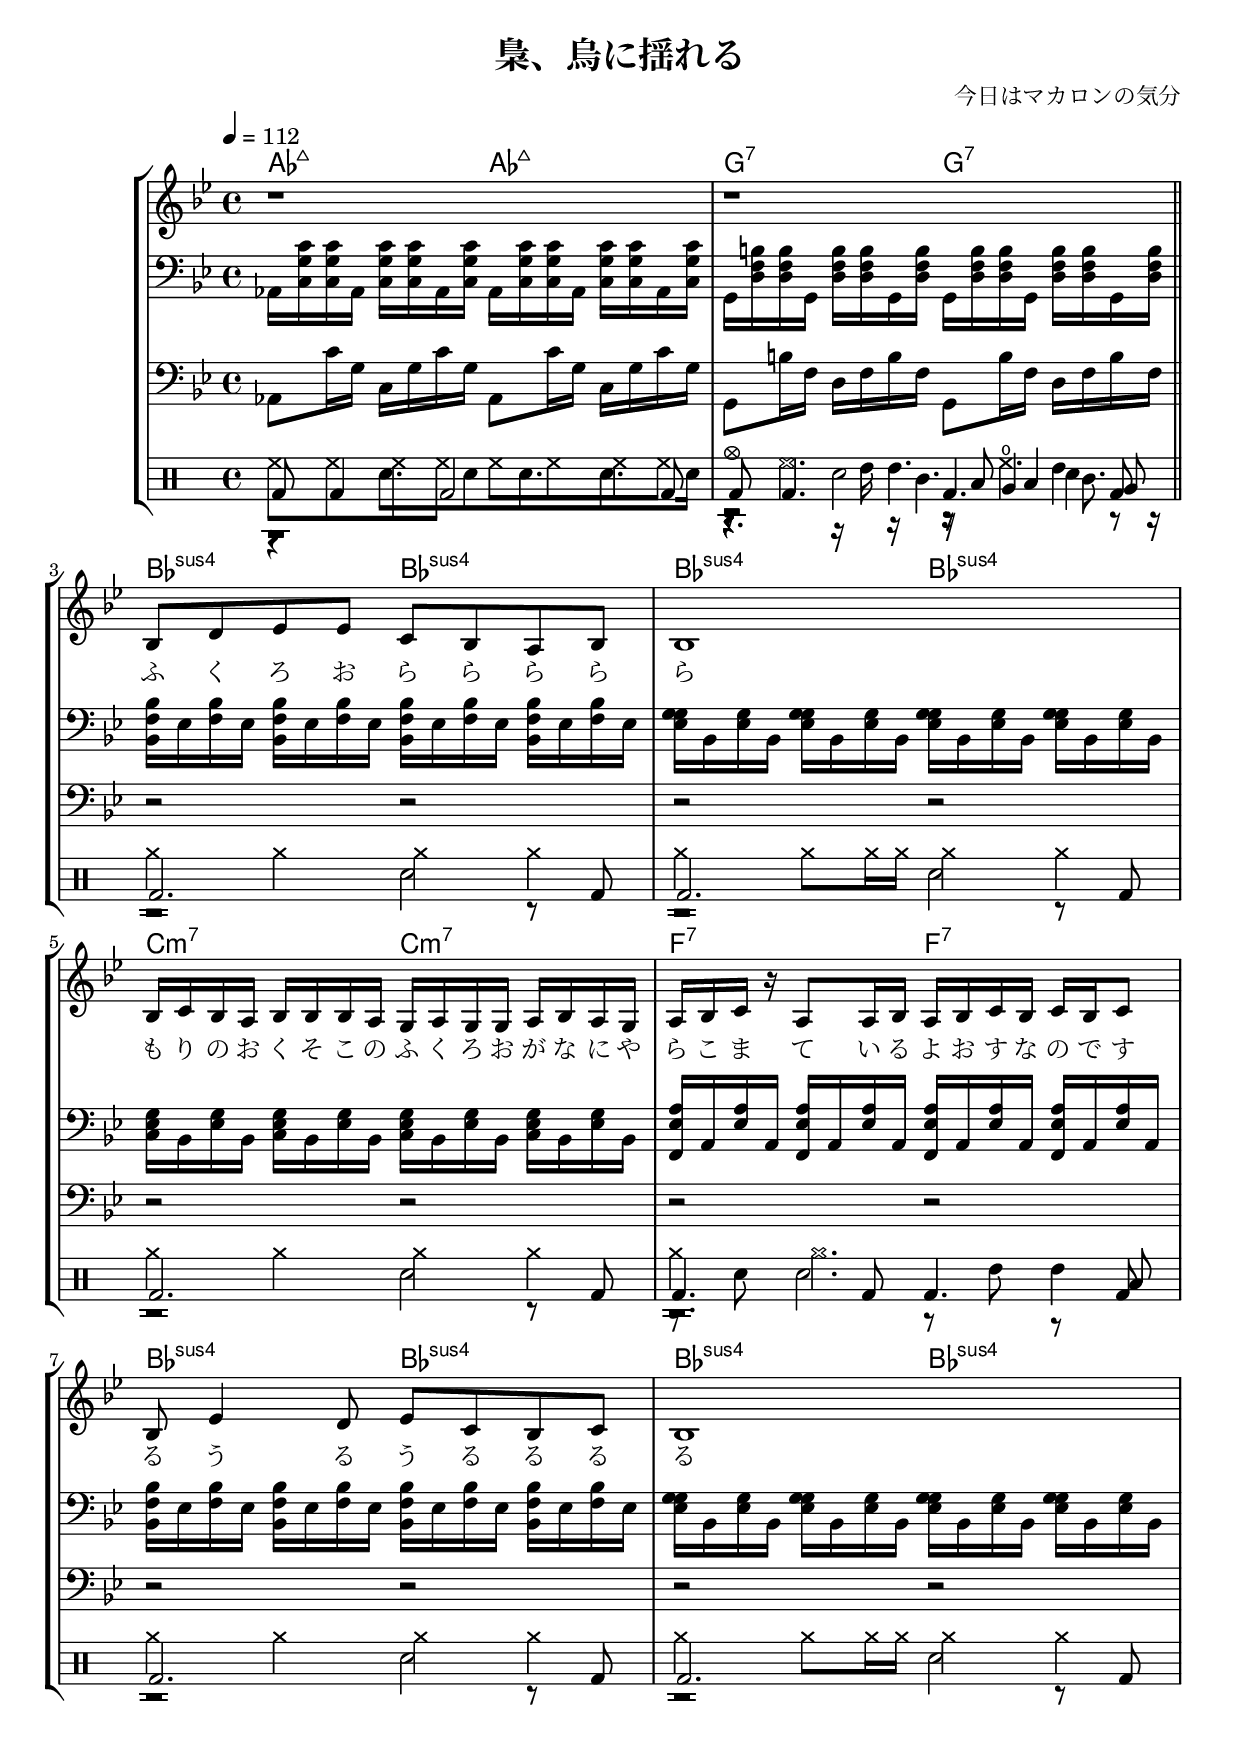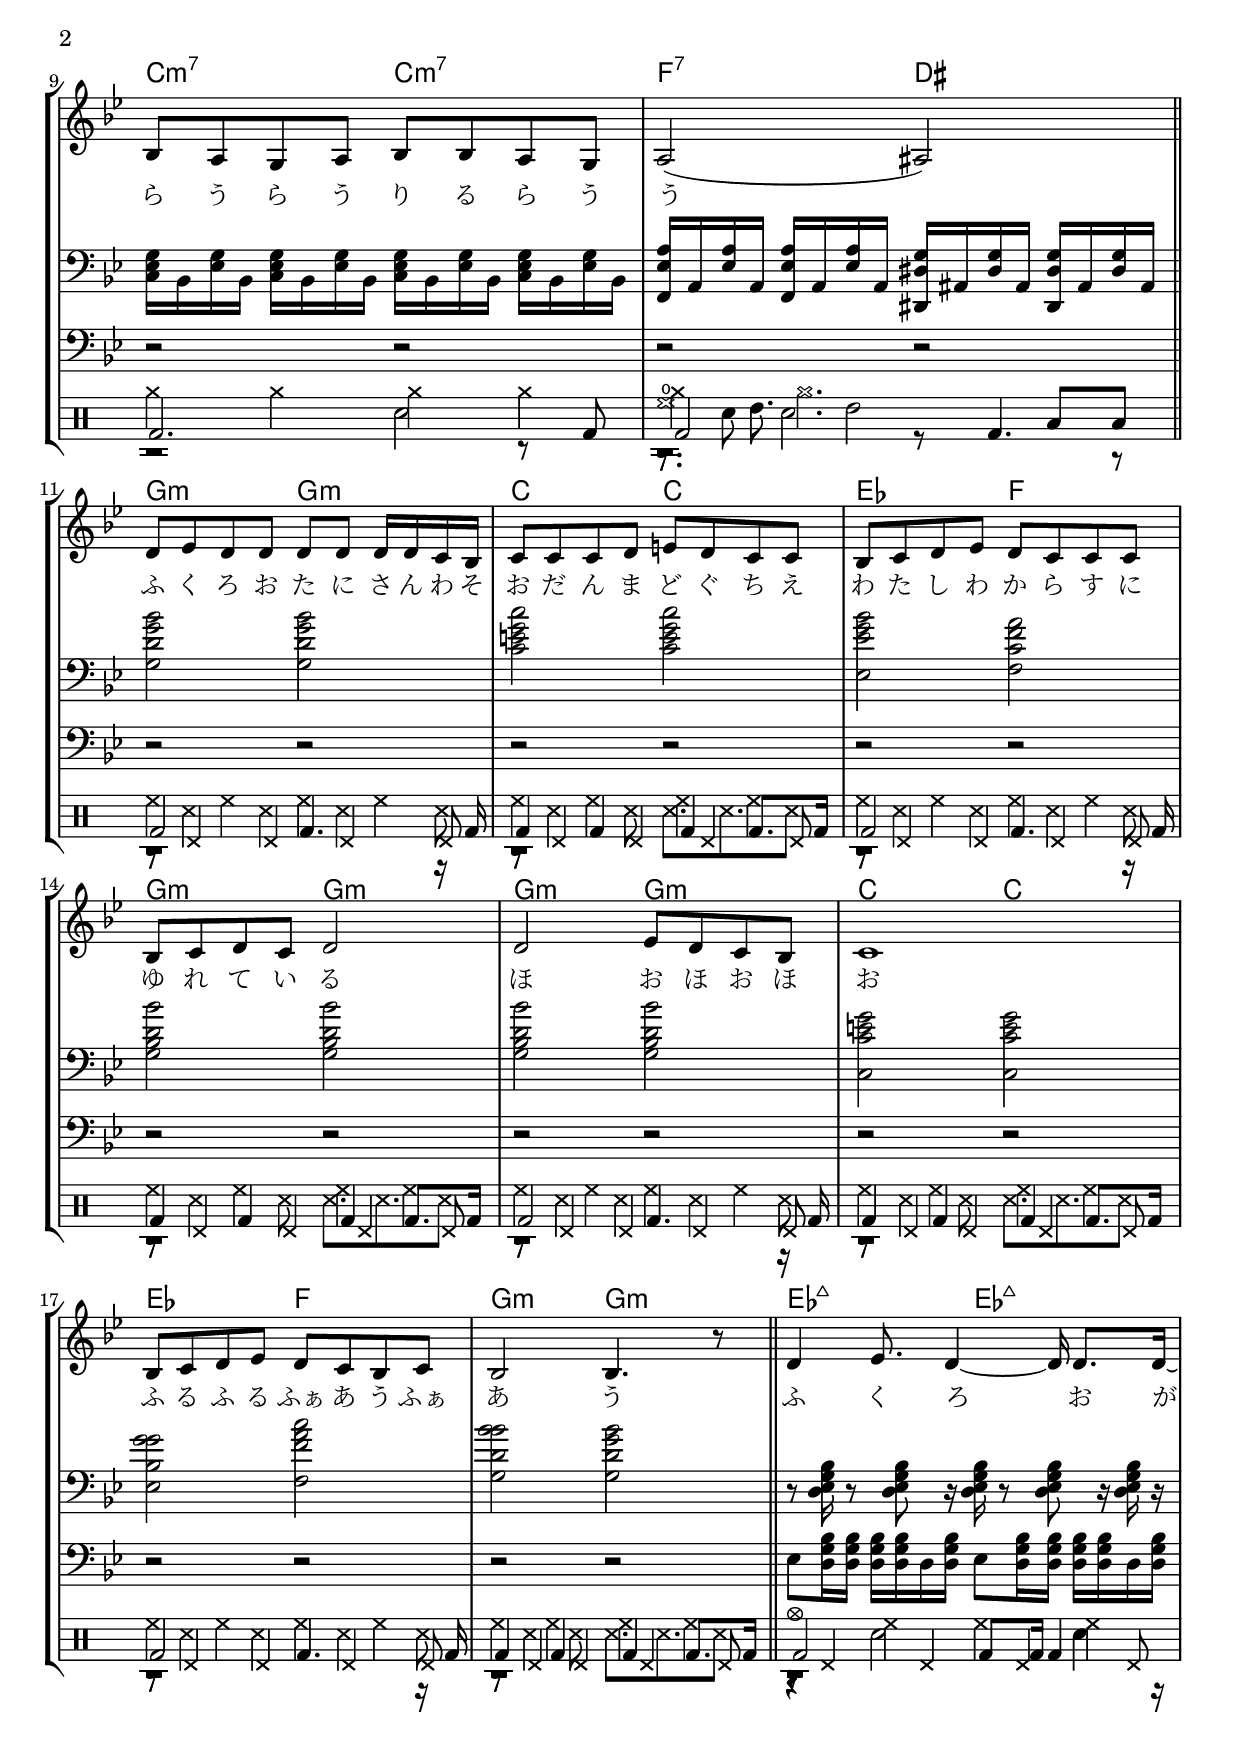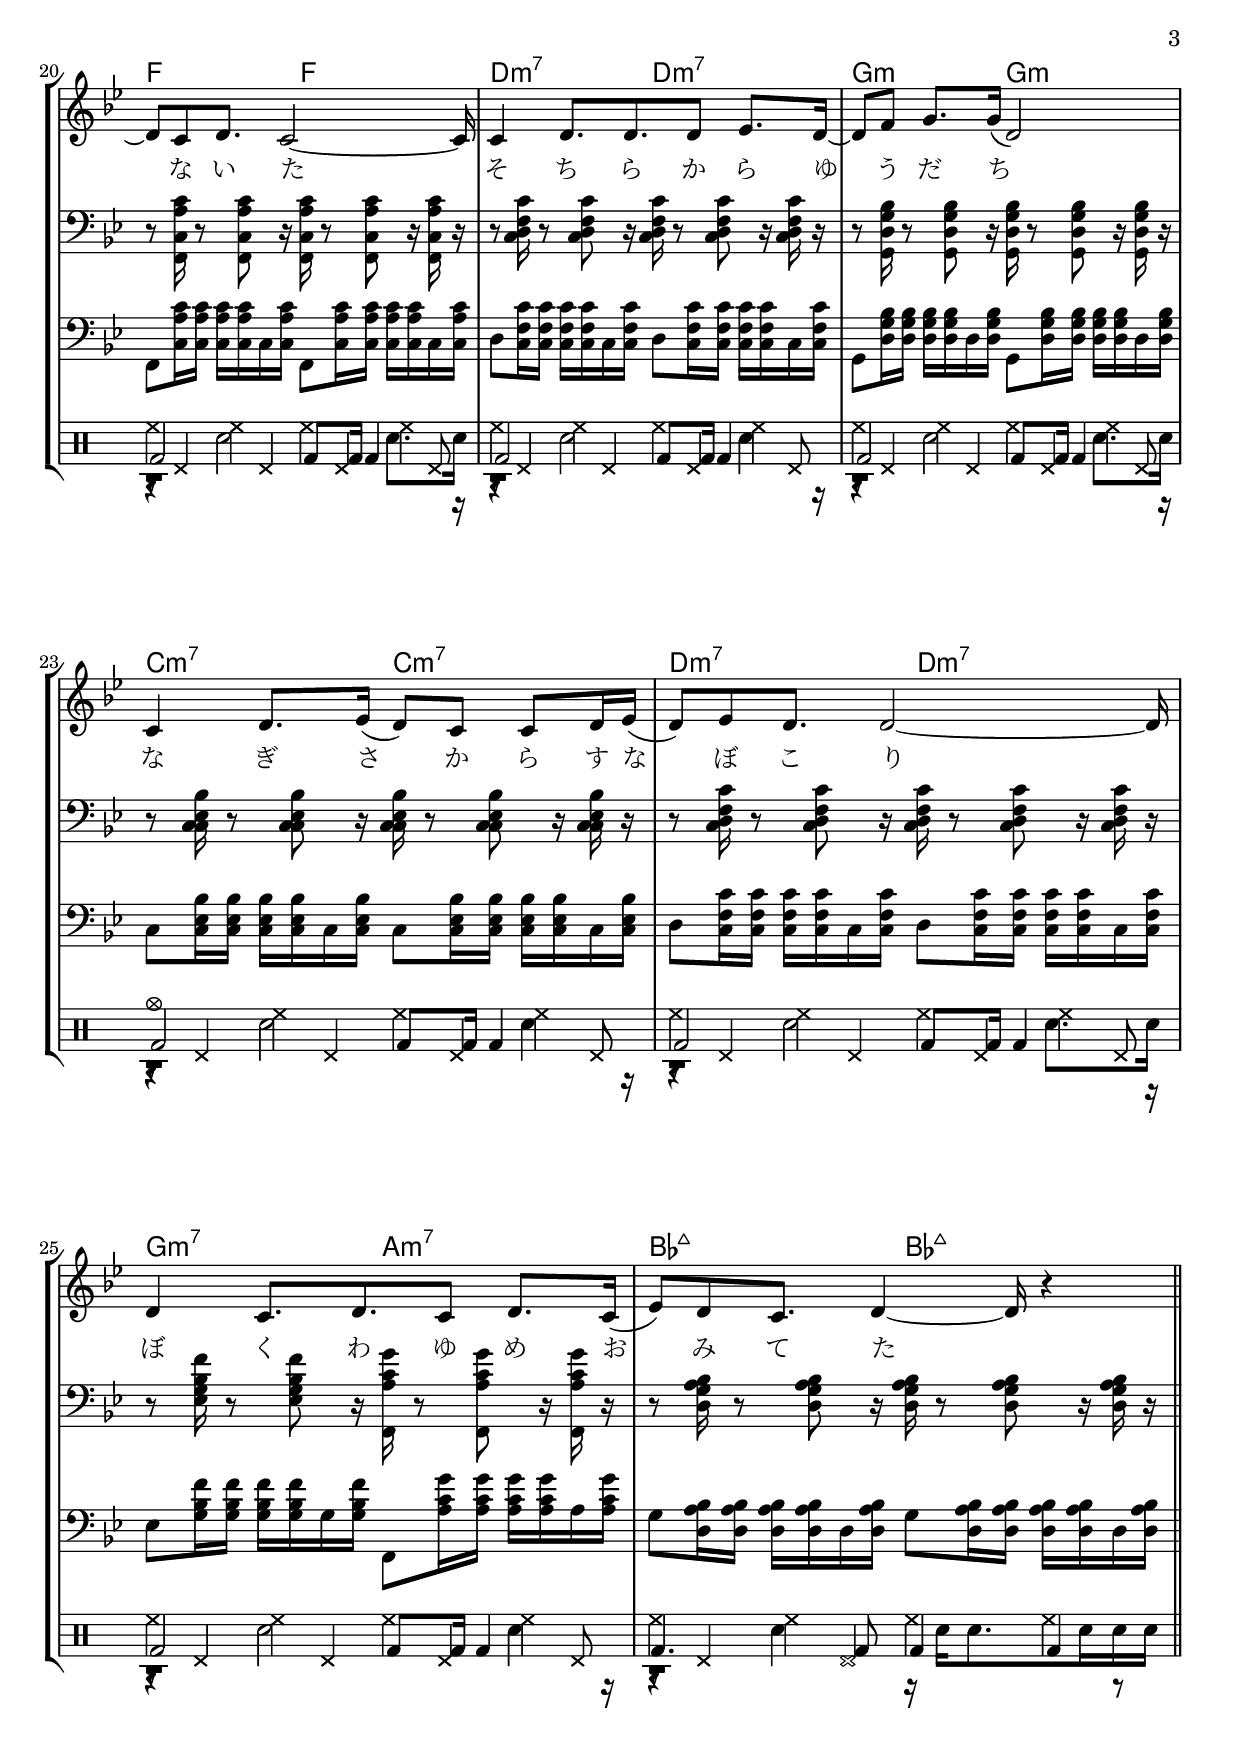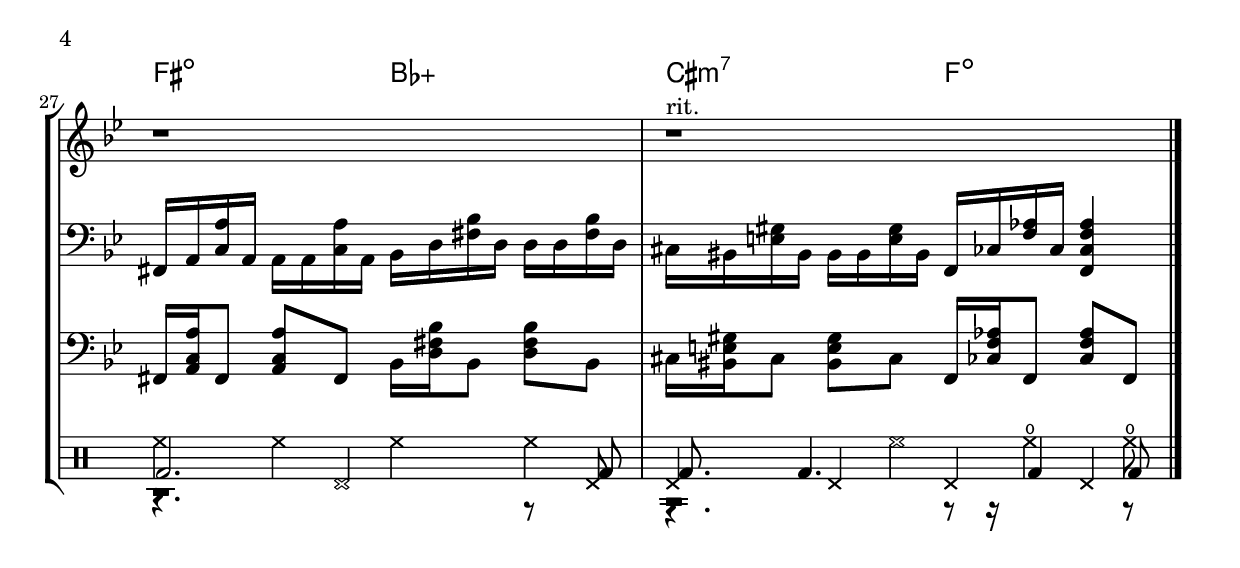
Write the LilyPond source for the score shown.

\version "2.12.1"

\header {
	title = \markup {梟、烏に揺れる}
	composer = \markup \center-column {今日はマカロンの気分}
}

harmony = \chordmode {
	as2:maj7 as:maj7 g:7 g:7 

	bes:sus4 bes:sus4 bes:sus4 bes:sus4 c:min7 c:min7 f:7 f:7 bes:sus4 bes:sus4 bes:sus4 bes:sus4 c:min7 c:min7 f:7 dis 

	g:m g:m c c es f g:m g:m g:m g:m c c es f g:m g:m 

	es:maj7 es:maj7 f f d:min7 d:min7 g:m g:m c:min7 c:min7 d:min7 d:min7 g:min7 a:m7 bes:maj7 bes:maj7 

	fis:dim bes:aug cis:min7 f:dim 
}

melody = {
	\key bes \major
	\tempo 4 = 112
	r1 | r1   
	\set Staff.midiInstrument = #"mmi0.34"
	bes8  d'8  es'8  es'8  c'8  bes8  a8  bes8 
	bes1 
	bes16  c'16  bes16  a16  bes16  bes16  bes16  a16  g16  a16  g16  g16  a16  bes16  a16  g16 
	a16  bes16  c'16  r16  a8  a16  bes16  a16  bes16  c'16  bes16  c'16  bes16  c'8 
	bes8  es'4  d'8  es'8  c'8  bes8  c'8 
	bes1 
	bes8  a8  g8  a8  bes8  bes8  a8  g8 
	a2  (ais2)
	\set Staff.midiInstrument = #"mmi0.34"
	d'8  es'8  d'8  d'8  d'8  d'8  d'16  d'16  c'16  bes16 
	c'8  c'8  c'8  d'8  e'8  d'8  c'8  c'8 
	bes8  c'8  d'8  es'8  d'8  c'8  c'8  c'8 
	bes8  c'8  d'8  c'8  d'2 
	d'2  es'8  d'8  c'8  bes8 
	c'1 
	bes8  c'8  d'8  es'8  d'8  c'8  bes8  c'8 
	bes2  bes4.  	r8 	\set Staff.midiInstrument = #"mmi0.34"
	 d'4  es'8.  d'4~d'16  d'8.  d'16~ 
	d'8  c'8  d'8.  c'2~c'16 
	c'4  d'8.  d'8.  d'8  es'8.  d'16~ 
	d'8  f'8  g'8.  g'16  (d'2) 
	c'4  d'8.  es'16  (d'8)  c'8  c'8  d'16  es'16 
	(d'8)  es'8  d'8.  d'2~d'16 
	d'4  c'8.  d'8.  c'8  d'8.  c'16 
	(es'8)  d'8  c'8.  d'4~d'16  	r4 	r1 | r1^"rit." \bar "|."
}

words = \lyricmode {
	
	ふ  く  ろ  お  ら  ら  ら  ら  ら  も  り  の  お  く  そ  こ  の  ふ  く  ろ  お  が  な  に  や  ら  こ  ま  て  い  る  よ  お  す  な  の  で  す  る  う  る  う  る  る  る  る  ら  う  ら  う  り  る  ら  う  う  
	ふ  く  ろ  お  た  に  さ  ん  わ  そ  お  だ  ん  ま  ど  ぐ  ち  え  わ  た  し  わ  か  ら  す  に  ゆ  れ  て  い  る  ほ  お  ほ  お  ほ  お  ふ  る  ふ  る  ふぁ  あ  う  ふぁ  あ  う  
	ふ  く  ろ  お  が  な  い  た  そ  ち  ら  か  ら  ゆ  う  だ  ち  な  ぎ  さ  か  ら  す  な  ぼ  こ  り  ぼ  く  わ  ゆ  め  お  み  て  た  
	
}

tempochange = {
	\tempo 4 = 112
	r1 | r1 \bar "||"
	\tempo 4 = 112
	r1 | r1 | r1 | r1 | r1 | r1 | r1 | r1 \bar "||"
	\tempo 4 = 112
	r1 | r1 | r1 | r1 | r1 | r1 | r1 | r1 \bar "||"
	\tempo 4 = 112
	r1 | r1 | r1 | r1 | r1 | r1 | r1 | r1 \bar "||"
	\tempo 4 = 112
	r1 | \tempo 4 = 84 r2 \tempo 4 = 74 r2 \bar "|."
}

mainacc = {
	\clef bass
	\set Staff.midiInstrument = #"Accordion"
	\key bes \major
	\tempo 4 = 112
	as,16 <c g c'>16 <c g c'>16 as,16   <c g c'>16 <c g c'>16 as,16 <c g c'>16
	as,16 <c g c'>16 <c g c'>16 as,16   <c g c'>16 <c g c'>16 as,16 <c g c'>16
	g,16 <d f b>16 <d f b>16 g,16   <d f b>16 <d f b>16 g,16 <d f b>16
	g,16 <d f b>16 <d f b>16 g,16   <d f b>16 <d f b>16 g,16 <d f b>16
	\bar "||"

	\set Staff.midiInstrument = #"Electric Grand"
	<bes, f bes>16 es16 <f bes>16 es16   <bes, f bes>16 es16 <f bes>16 es16
	<bes, f bes>16 es16 <f bes>16 es16   <bes, f bes>16 es16 <f bes>16 es16
	<g es g>16 bes,16 <es g>16 bes,16   <g es g>16 bes,16 <es g>16 bes,16
	<g es g>16 bes,16 <es g>16 bes,16   <g es g>16 bes,16 <es g>16 bes,16
	<c es g>16 bes,16 <es g>16 bes,16   <c es g>16 bes,16 <es g>16 bes,16
	<c es g>16 bes,16 <es g>16 bes,16   <c es g>16 bes,16 <es g>16 bes,16
	<f, es a>16 a,16 <es a>16 a,16   <f, es a>16 a,16 <es a>16 a,16
	<f, es a>16 a,16 <es a>16 a,16   <f, es a>16 a,16 <es a>16 a,16
	<bes, f bes>16 es16 <f bes>16 es16   <bes, f bes>16 es16 <f bes>16 es16
	<bes, f bes>16 es16 <f bes>16 es16   <bes, f bes>16 es16 <f bes>16 es16
	<g es g>16 bes,16 <es g>16 bes,16   <g es g>16 bes,16 <es g>16 bes,16
	<g es g>16 bes,16 <es g>16 bes,16   <g es g>16 bes,16 <es g>16 bes,16
	<c es g>16 bes,16 <es g>16 bes,16   <c es g>16 bes,16 <es g>16 bes,16
	<c es g>16 bes,16 <es g>16 bes,16   <c es g>16 bes,16 <es g>16 bes,16
	<f, es a>16 a,16 <es a>16 a,16   <f, es a>16 a,16 <es a>16 a,16
	<dis, dis g>16 ais,16 <dis g>16 ais,16   <dis, dis g>16 ais,16 <dis g>16 ais,16
	\bar "||"

	\set Staff.midiInstrument = #"Electric Grand"
	<g d' g' bes'>2
	<g d' g' bes'>2
	<c' e' g' c''>2
	<c' e' g' c''>2
	<es es' g' bes'>2
	<f c' f' a'>2
	<g bes d' bes'>2
	<g bes d' bes'>2
	<g bes d' bes'>2
	<g bes d' bes'>2
	<c c' e' g'>2
	<c c' e' g'>2
	<es bes g' g'>2
	<f f' a' c''>2
	<g d' bes' bes'>2
	<g d' g' bes'>2
	\bar "||"

	\set Staff.midiInstrument = #"Electric Guitar (jazz)"
	r8 <es d g bes>16 r8 <es d g bes>8 r16
	<es d g bes>16 r8      <es d g bes>8 r16 <es d g bes>16 r16
	r8 <f, c a c'>16 r8 <f, c a c'>8 r16
	<f, c a c'>16 r8      <f, c a c'>8 r16 <f, c a c'>16 r16
	r8 <d c f c'>16 r8 <d c f c'>8 r16
	<d c f c'>16 r8      <d c f c'>8 r16 <d c f c'>16 r16
	r8 <g, d g bes>16 r8 <g, d g bes>8 r16
	<g, d g bes>16 r8      <g, d g bes>8 r16 <g, d g bes>16 r16
	r8 <c c es bes>16 r8 <c c es bes>8 r16
	<c c es bes>16 r8      <c c es bes>8 r16 <c c es bes>16 r16
	r8 <d c f c'>16 r8 <d c f c'>8 r16
	<d c f c'>16 r8      <d c f c'>8 r16 <d c f c'>16 r16
	r8 <es g bes f'>16 r8 <es g bes f'>8 r16
	<f, a c' g'>16 r8      <f, a c' g'>8 r16 <f, a c' g'>16 r16
	r8 <g d a bes>16 r8 <g d a bes>8 r16
	<g d a bes>16 r8      <g d a bes>8 r16 <g d a bes>16 r16
	\bar "||"

	\set Staff.midiInstrument = #"Slap Bass 2"
	fis,16 a, <c a> a, a, a, <c a> a,
	bes,16 d <fis bes> d d d <fis bes> d
	cis16 bis, <e gis> bis, bis, bis, <e gis> bis,
	f,16 ces <f as> ces <f, ces f as>4
	\bar "|."
}

subacc = {
	\clef bass
	\set Staff.midiInstrument = #"Slap Bass 1"
	\key bes \major
	\tempo 4 = 112
	as,8 c'16 g16   c16 g16 c'16 g16
	as,8 c'16 g16   c16 g16 c'16 g16
	g,8 b16 f16   d16 f16 b16 f16
	g,8 b16 f16   d16 f16 b16 f16
	\bar "||"

	\set Staff.midiInstrument = #"Acoustic grand"
	r2
	r2
	r2
	r2
	r2
	r2
	r2
	r2
	r2
	r2
	r2
	r2
	r2
	r2
	r2
	r2
	\bar "||"

	\set Staff.midiInstrument = #"Acoustic grand"
	r2
	r2
	r2
	r2
	r2
	r2
	r2
	r2
	r2
	r2
	r2
	r2
	r2
	r2
	r2
	r2
	\bar "||"

	\set Staff.midiInstrument = #"Harmonica"
	es8 <d g bes>16 <d g bes>16   <d g bes>16 <d g bes>16   d16 <d g bes>16
	es8 <d g bes>16 <d g bes>16   <d g bes>16 <d g bes>16   d16 <d g bes>16
	f,8 <c a c'>16 <c a c'>16   <c a c'>16 <c a c'>16   c16 <c a c'>16
	f,8 <c a c'>16 <c a c'>16   <c a c'>16 <c a c'>16   c16 <c a c'>16
	d8 <c f c'>16 <c f c'>16   <c f c'>16 <c f c'>16   c16 <c f c'>16
	d8 <c f c'>16 <c f c'>16   <c f c'>16 <c f c'>16   c16 <c f c'>16
	g,8 <d g bes>16 <d g bes>16   <d g bes>16 <d g bes>16   d16 <d g bes>16
	g,8 <d g bes>16 <d g bes>16   <d g bes>16 <d g bes>16   d16 <d g bes>16
	c8 <c es bes>16 <c es bes>16   <c es bes>16 <c es bes>16   c16 <c es bes>16
	c8 <c es bes>16 <c es bes>16   <c es bes>16 <c es bes>16   c16 <c es bes>16
	d8 <c f c'>16 <c f c'>16   <c f c'>16 <c f c'>16   c16 <c f c'>16
	d8 <c f c'>16 <c f c'>16   <c f c'>16 <c f c'>16   c16 <c f c'>16
	es8 <g bes f'>16 <g bes f'>16   <g bes f'>16 <g bes f'>16   g16 <g bes f'>16
	f,8 <a c' g'>16 <a c' g'>16   <a c' g'>16 <a c' g'>16   a16 <a c' g'>16
	g8 <d a bes>16 <d a bes>16   <d a bes>16 <d a bes>16   d16 <d a bes>16
	g8 <d a bes>16 <d a bes>16   <d a bes>16 <d a bes>16   d16 <d a bes>16
	\bar "||"

	\set Staff.midiInstrument = #"Acoustic Guitar (steel)"
	fis,16 <a, c a>16 fis,8 <a, c a>8 fis,8
	bes,16 <d fis bes>16 bes,8 <d fis bes>8 bes,8
	cis16 <bis, e gis>16 cis8 <bis, e gis>8 cis8
	f,16 <ces f as>16 f,8 <ces f as>8 f,8
	\bar "|."
}

percA = {
	\drummode {
	hh8 hh8 hh8 hh8 hh8 hh8 hh8 hh8  |r8 hh2. r8  \bar "||"
	cymr4 cymr4 cymr4 cymr4  |cymr4 cymr8 cymr16 cymr16 cymr4 cymr4  |cymr4 cymr4 cymr4 cymr4  |cymr4 cymr2.  |cymr4 cymr4 cymr4 cymr4  |cymr4 cymr8 cymr16 cymr16 cymr4 cymr4  |cymr4 cymr4 cymr4 cymr4  |cymr4 cymr2.  \bar "||"
	hh4 hh4 hh4 hh4  |hh4 hh4 hh4 hh4  |hh4 hh4 hh4 hh4  |hh4 hh4 hh4 hh4  |hh4 hh4 hh4 hh4  |hh4 hh4 hh4 hh4  |hh4 hh4 hh4 hh4  |hh4 hh4 hh4 hh4  \bar "||"
	r4 hh4 hh4 hh4  |hh4 hh4 hh4 hh4  |hh4 hh4 hh4 hh4  |hh4 hh4 hh4 hh4  |r4 hh4 hh4 hh4  |hh4 hh4 hh4 hh4  |hh4 hh4 hh4 hh4  |hh4 hh4 hh4 hh4  \bar "||"
	r1  |r2 r8 hho4 hho8  \bar "|."
	}
}

percB = {
	\drummode {
	r4 sn8. sn8 sn8. sn8. sn16  |r4 sn2 sn4  \bar "||"
	r2 sn2  |r2 sn2  |r2 sn2  |r8 sn8 sn2.  |r2 sn2  |r2 sn2  |r2 sn2  |r8 sn8 sn2.  \bar "||"
	r8 ss4 ss4 ss4 ss8  |r8 ss4 ss8 ss8. ss8. ss8  |r8 ss4 ss4 ss4 ss8  |r8 ss4 ss8 ss8. ss8. ss8  |r8 ss4 ss4 ss4 ss8  |r8 ss4 ss8 ss8. ss8. ss8  |r8 ss4 ss4 ss4 ss8  |r8 ss4 ss8 ss8. ss8. ss8  \bar "||"
	r8 hhp4 hhp4 hhp4 hhp8  |r8 hhp4 hhp4 hhp4 hhp8  |r8 hhp4 hhp4 hhp4 hhp8  |r8 hhp4 hhp4 hhp4 hhp8  |r8 hhp4 hhp4 hhp4 hhp8  |r8 hhp4 hhp4 hhp4 hhp8  |r8 hhp4 hhp4 hhp4 hhp8  |r8 hhp4 hhp2 r8  \bar "||"
	r4. hhp2 hhp8  |hhp4 hhp4 hhp4 hhp4  \bar "|."
	}
}

percC = {
	\drummode {
	bd8 bd4 bd2 bd8  |bd8 bd4. bd4. bd8  \bar "||"
	bd2. r8 bd8  |bd2. r8 bd8  |bd2. r8 bd8  |bd4. bd8 bd4. bd8  |bd2. r8 bd8  |bd2. r8 bd8  |bd2. r8 bd8  |bd2 r8 bd4.  \bar "||"
	r8 hhp4 hhp4 hhp4 hhp8  |r8 hhp4 hhp4 hhp4 hhp8  |r8 hhp4 hhp4 hhp4 hhp8  |r8 hhp4 hhp4 hhp4 hhp8  |r8 hhp4 hhp4 hhp4 hhp8  |r8 hhp4 hhp4 hhp4 hhp8  |r8 hhp4 hhp4 hhp4 hhp8  |r8 hhp4 hhp4 hhp4 hhp8  \bar "||"
	r4 sn2 sn4  |r4 sn2 sn8. sn16  |r4 sn2 sn4  |r4 sn2 sn8. sn16  |r4 sn2 sn4  |r4 sn2 sn8. sn16  |r4 sn2 sn4  |r4 sn4 r16 sn16 sn8. sn16 sn16 sn16  \bar "||"
	hh4 hh4 hh4 hh4  |r4. hh2 r8  \bar "|."
	}
}

percD = {
	\drummode {
	r1  |r2 r8 hho4.  \bar "||"
	r1 |r1 |r1 |r2 r8 tommh8 tommh4  |r1 |r1 |r1 |r8. tommh8. tommh2 r8  \bar "||"
	bd2 bd4. r16 bd16  |bd4 bd4 bd4 bd8. bd16  |bd2 bd4. r16 bd16  |bd4 bd4 bd4 bd8. bd16  |bd2 bd4. r16 bd16  |bd4 bd4 bd4 bd8. bd16  |bd2 bd4. r16 bd16  |bd4 bd4 bd4 bd8. bd16  \bar "||"
	bd2 bd8 bd16 bd4 r16  |bd2 bd8 bd16 bd4 r16  |bd2 bd8 bd16 bd4 r16  |bd2 bd8 bd16 bd4 r16  |bd2 bd8 bd16 bd4 r16  |bd2 bd8 bd16 bd4 r16  |bd2 bd8 bd16 bd4 r16  |bd4. bd8 bd4 bd4  \bar "||"
	bd2. r8 bd8  |bd8. bd4. r16 bd4 bd8  \bar "|."
	}
}

percE = {
	\drummode {
	r1 |cymc1  \bar "||"
	r1 |r1 |r1 |r2. r8 toml8  |r1 |r1 |r1 |r2. toml8 toml8  \bar "||"
	r1 | r1 | r1 | r1 | r1 | r1 | r1 | r1 \bar "||"
	cymc1  |r1 |r1 |r1 |cymc1  |r1 |r1 |r1 \bar "||"
	r1 | r1 \bar "|."
	}
}

percF = {
	\drummode {
	r1 |r4 r16 tommh16 tommh4. tommh4  \bar "||"
	r1 |r1 |r1 |r1 |r1 |r1 |r1 |hho1  \bar "||"
	r1 | r1 | r1 | r1 | r1 | r1 | r1 | r1 \bar "||"
	r1 | r1 | r1 | r1 | r1 | r1 | r1 | r1 \bar "||"
	r1 | r1 \bar "|."
	}
}

percG = {
	\drummode {
	r1 |r4. r16 tomml4. tomml8.  \bar "||"
	r1 | r1 | r1 | r1 | r1 | r1 | r1 | r1 \bar "||"
	r1 | r1 | r1 | r1 | r1 | r1 | r1 | r1 \bar "||"
	r1 | r1 | r1 | r1 | r1 | r1 | r1 | r1 \bar "||"
	r1 | r1 \bar "|."
	}
}

percH = {
	\drummode {
	r1 |r2 r16 toml8 toml4 r16  \bar "||"
	r1 | r1 | r1 | r1 | r1 | r1 | r1 | r1 \bar "||"
	r1 | r1 | r1 | r1 | r1 | r1 | r1 | r1 \bar "||"
	r1 | r1 | r1 | r1 | r1 | r1 | r1 | r1 \bar "||"
	r1 | r1 \bar "|."
	}
}

percI = {
	\drummode {
	r1 |r2 r8 tomfh4 tomfh8  \bar "||"
	r1 | r1 | r1 | r1 | r1 | r1 | r1 | r1 \bar "||"
	r1 | r1 | r1 | r1 | r1 | r1 | r1 | r1 \bar "||"
	r1 | r1 | r1 | r1 | r1 | r1 | r1 | r1 \bar "||"
	r1 | r1 \bar "|."
	}
}

\score {
	<<
		\new StaffGroup <<
			\new ChordNames {\harmony}
			\new Voice = "melody" {\melody}
			\new Lyrics \lyricsto "melody" \words
			\new Staff = "mainacc" {\mainacc}
			\new Staff = "subacc" {\subacc}
			\new DrumStaff <<
				\new DrumVoice {\percA}
				\new DrumVoice {\percB}
				\new DrumVoice {\percC}
				\new DrumVoice {\percD}
				\new DrumVoice {\percE}
				\new DrumVoice {\percF}
				\new DrumVoice {\percG}
				\new DrumVoice {\percH}
				\new DrumVoice {\percI}
			>>
		>>
	>>
	\layout { }
}
